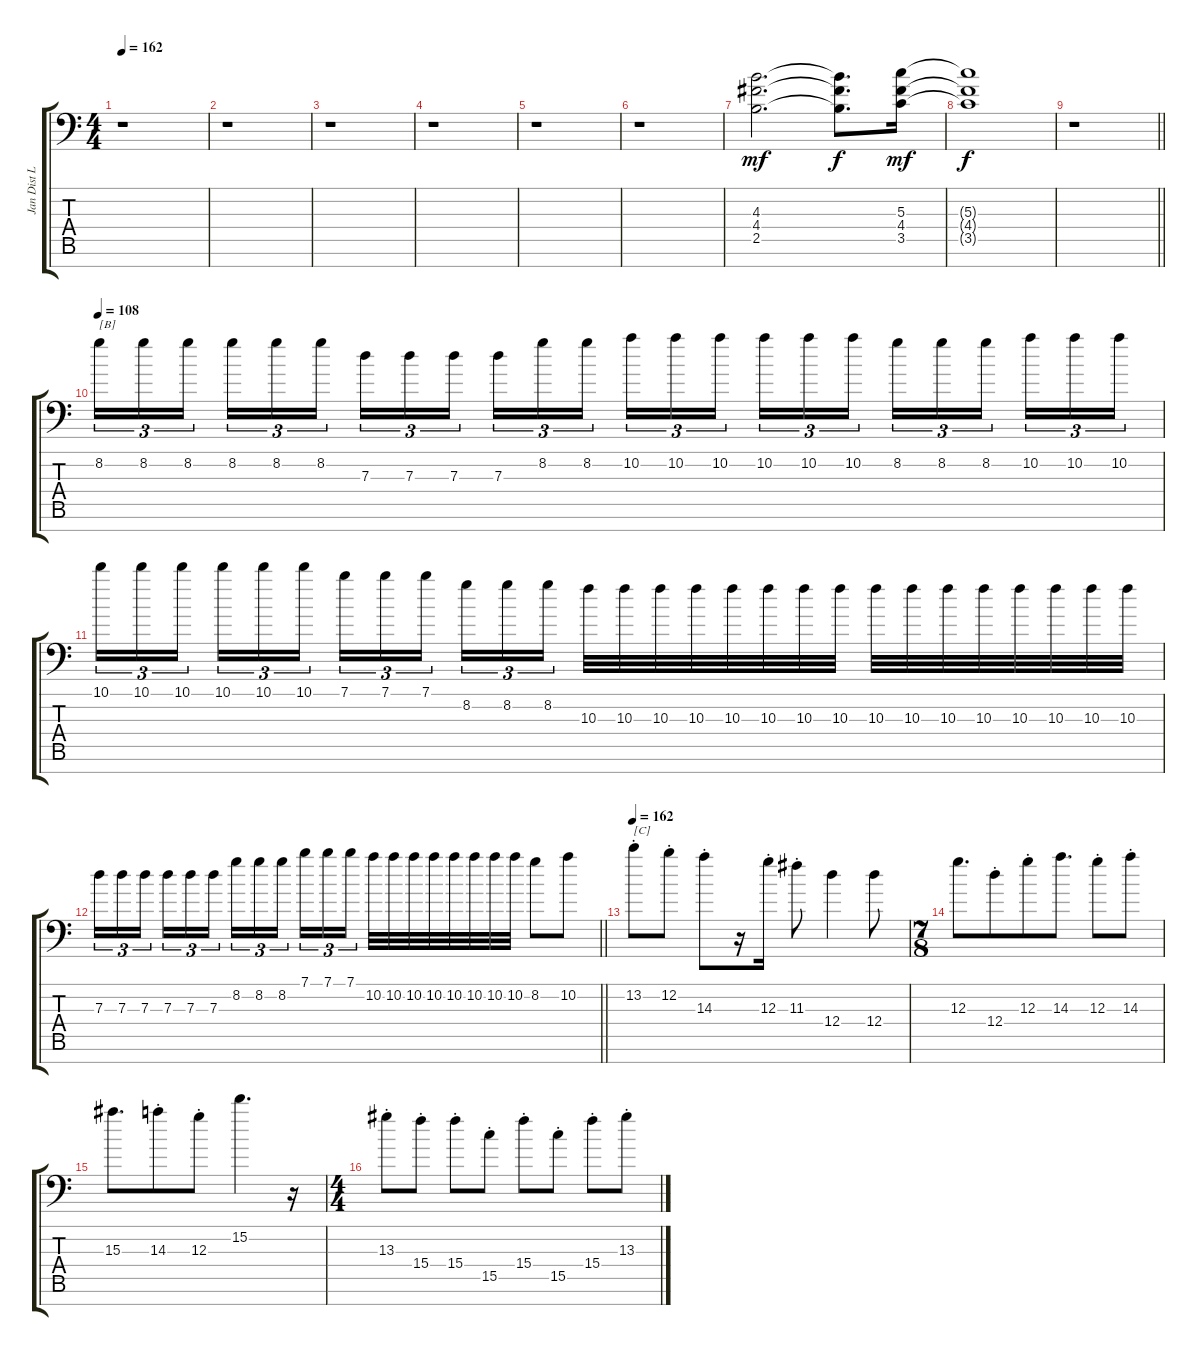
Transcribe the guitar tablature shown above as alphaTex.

\track ("Jan Dist Lead" "Jan Dist L") {instrument overdrivenguitar}
\staff {score tabs}
\tuning (E4 B3 G3 D3 A2 E2 C-1) {hide}
\ts (4 4)
\tempo 162
\clef f4
\ks c
r.1{dy f} |
r.1 |
r.1 |
r.1 |
r.1 |
r.1 |
(4.3 4.4 2.5).2{d dy mf} (4.3{t} 4.4{t} 2.5{t}).8{d dy f} (5.3 4.4 3.5).16{dy mf} |
(5.3{t} 4.4{t} 3.5{t}).1{dy f} |
\barLineRight lightlight
r.1 |
\tempo 108
8.2.16{tu (3 2) txt "[B]"} 8.2.16{tu (3 2)} 8.2.16{tu (3 2) beam splitsecondary} 8.2.16{tu (3 2)} 8.2.16{tu (3 2)} 8.2.16{tu (3 2)} 7.3.16{tu (3 2)} 7.3.16{tu (3 2)} 7.3.16{tu (3 2) beam splitsecondary} 7.3.16{tu (3 2)} 8.2.16{tu (3 2)} 8.2.16{tu (3 2)} 10.2.16{tu (3 2)} 10.2.16{tu (3 2)} 10.2.16{tu (3 2) beam splitsecondary} 10.2.16{tu (3 2)} 10.2.16{tu (3 2)} 10.2.16{tu (3 2)} 8.2.16{tu (3 2)} 8.2.16{tu (3 2)} 8.2.16{tu (3 2) beam splitsecondary} 10.2.16{tu (3 2)} 10.2.16{tu (3 2)} 10.2.16{tu (3 2)} |
10.1.16{tu (3 2)} 10.1.16{tu (3 2)} 10.1.16{tu (3 2) beam splitsecondary} 10.1.16{tu (3 2)} 10.1.16{tu (3 2)} 10.1.16{tu (3 2)} 7.1.16{tu (3 2)} 7.1.16{tu (3 2)} 7.1.16{tu (3 2) beam splitsecondary} 8.2.16{tu (3 2)} 8.2.16{tu (3 2)} 8.2.16{tu (3 2)} 10.3.32 10.3.32 10.3.32 10.3.32 10.3.32 10.3.32 10.3.32 10.3.32 10.3.32 10.3.32 10.3.32 10.3.32 10.3.32 10.3.32 10.3.32 10.3.32 |
\barLineRight lightlight
7.3.16{tu (3 2)} 7.3.16{tu (3 2)} 7.3.16{tu (3 2) beam splitsecondary} 7.3.16{tu (3 2)} 7.3.16{tu (3 2)} 7.3.16{tu (3 2)} 8.2.16{tu (3 2)} 8.2.16{tu (3 2)} 8.2.16{tu (3 2) beam splitsecondary} 7.1.16{tu (3 2)} 7.1.16{tu (3 2)} 7.1.16{tu (3 2)} 10.2.32 10.2.32 10.2.32 10.2.32 10.2.32 10.2.32 10.2.32 10.2.32 8.2.8 10.2.8 |
\tempo 162
13.2{st}.8{txt "[C]"} 12.2{st}.8 14.3{st}.8 r.16 12.3{st}.16 11.3{st}.8 12.4.4 12.4.8 |
\ts (7 8)
12.3.8{d} 12.4{st}.8 12.3{st}.8 14.3.8{d} 12.3{st}.8 14.3{st}.8 |
15.3.8{d} 14.3{st}.8 12.3{st}.8 15.2.4{d} r.16 |
\ts (4 4)
13.3{st}.8 15.4{st}.8 15.4{st}.8 15.5{st}.8 15.4{st}.8 15.5{st}.8 15.4{st}.8 13.3{st}.8
